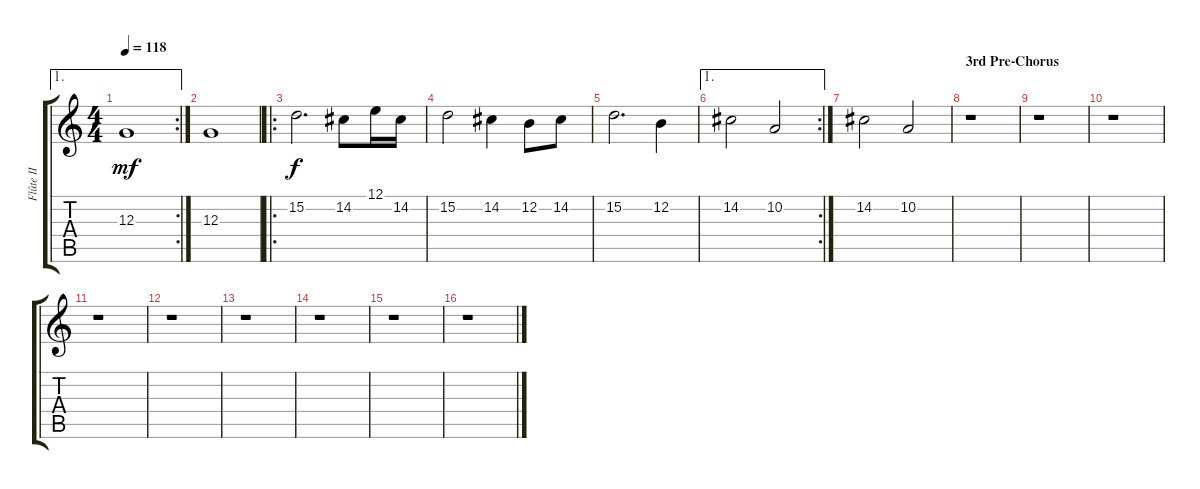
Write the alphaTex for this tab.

\track ("Flûte II" "Flûte II") {instrument piccolo}
\staff {score tabs}
\tuning (E4 B3 G3 D3 A2 E2) {hide}
\ae 1
\rc 2
\ts (4 4)
\tempo 118
\clef g2
\ks c
12.3.1{dy mf} |
12.3.1 |
\ro
15.2.2{d dy f} 14.2.8 12.1.16 14.2.16 |
15.2.2 14.2.4 12.2.8 14.2.8 |
15.2.2{d} 12.2.4 |
\ae 1
\rc 2
14.2.2 10.2.2 |
14.2.2 10.2.2 |
\section ("" "3rd Pre-Chorus ")
r.1 |
r.1 |
r.1 |
r.1 |
r.1 |
r.1 |
r.1 |
r.1 |
r.1
